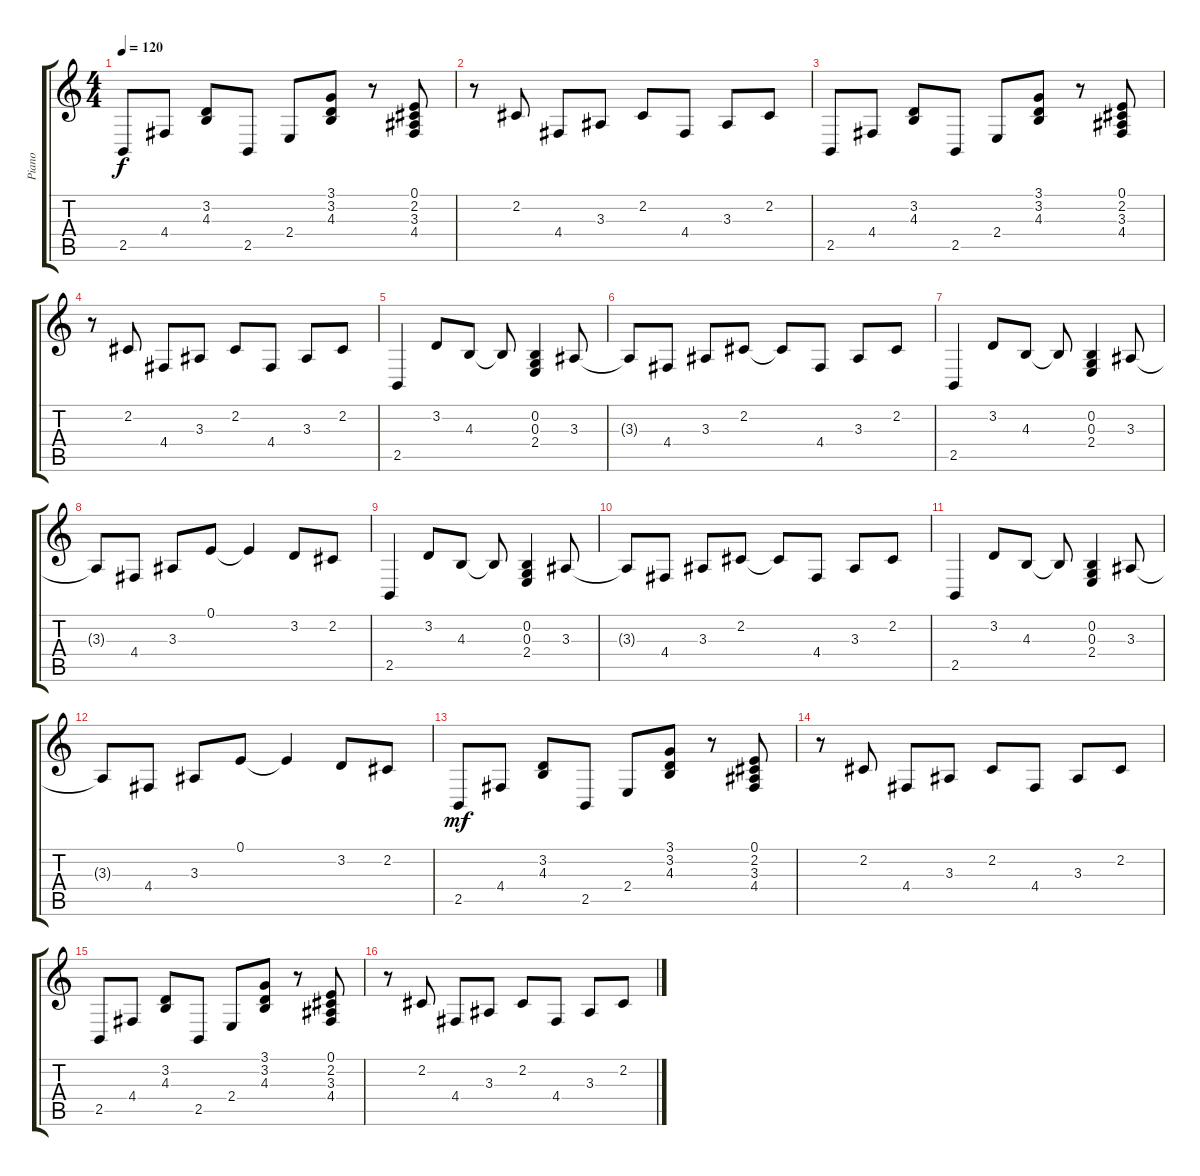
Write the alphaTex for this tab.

\track ("Piano" "Piano") {instrument brightacousticpiano}
\staff {score tabs}
\tuning (E4 B3 G3 D3 A2 E2) {hide}
\ts (4 4)
\tempo 120
\clef g2
\ks c
2.5.8{dy f} 4.4.8 (3.2 4.3).8 2.5.8 2.4.8 (3.1 3.2 4.3).8 r.8 (0.1 2.2 3.3 4.4).8 |
r.8 2.2.8 4.4.8 3.3.8 2.2.8 4.4.8 3.3.8 2.2.8 |
2.5.8 4.4.8 (3.2 4.3).8 2.5.8 2.4.8 (3.1 3.2 4.3).8 r.8 (0.1 2.2 3.3 4.4).8 |
r.8 2.2.8 4.4.8 3.3.8 2.2.8 4.4.8 3.3.8 2.2.8 |
2.5.4 3.2.8 4.3.8 4.3{t}.8 (0.2 0.3 2.4).4 3.3.8 |
3.3{t}.8 4.4.8 3.3.8 2.2.8 2.2{t}.8 4.4.8 3.3.8 2.2.8 |
2.5.4 3.2.8 4.3.8 4.3{t}.8 (0.2 0.3 2.4).4 3.3.8 |
3.3{t}.8 4.4.8 3.3.8 0.1.8 0.1{t}.4 3.2.8 2.2.8 |
2.5.4 3.2.8 4.3.8 4.3{t}.8 (0.2 0.3 2.4).4 3.3.8 |
3.3{t}.8 4.4.8 3.3.8 2.2.8 2.2{t}.8 4.4.8 3.3.8 2.2.8 |
2.5.4 3.2.8 4.3.8 4.3{t}.8 (0.2 0.3 2.4).4 3.3.8 |
3.3{t}.8 4.4.8 3.3.8 0.1.8 0.1{t}.4 3.2.8 2.2.8 |
2.5.8{dy mf} 4.4.8 (3.2 4.3).8 2.5.8 2.4.8 (3.1 3.2 4.3).8 r.8 (0.1 2.2 3.3 4.4).8 |
r.8 2.2.8 4.4.8 3.3.8 2.2.8 4.4.8 3.3.8 2.2.8 |
2.5.8 4.4.8 (3.2 4.3).8 2.5.8 2.4.8 (3.1 3.2 4.3).8 r.8 (0.1 2.2 3.3 4.4).8 |
r.8 2.2.8 4.4.8 3.3.8 2.2.8 4.4.8 3.3.8 2.2.8
